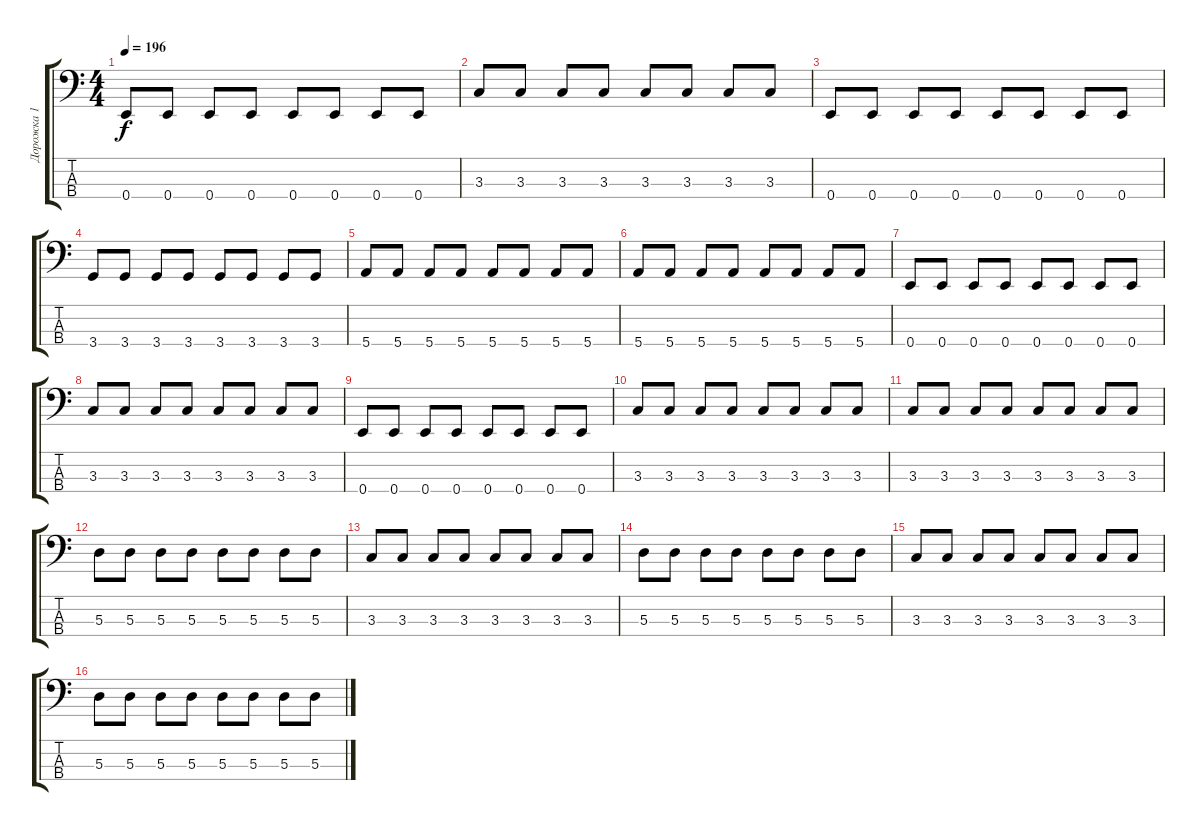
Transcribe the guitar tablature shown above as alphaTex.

\track ("Дорожка 1" "Дорожка 1") {instrument electricbassfinger}
\staff {score tabs}
\tuning (G2 D2 A1 E1) {hide}
\ts (4 4)
\tempo 196
\clef f4
\ks c
0.4.8{dy f} 0.4.8 0.4.8 0.4.8 0.4.8 0.4.8 0.4.8 0.4.8 |
3.3.8 3.3.8 3.3.8 3.3.8 3.3.8 3.3.8 3.3.8 3.3.8 |
0.4.8 0.4.8 0.4.8 0.4.8 0.4.8 0.4.8 0.4.8 0.4.8 |
3.4.8 3.4.8 3.4.8 3.4.8 3.4.8 3.4.8 3.4.8 3.4.8 |
5.4.8 5.4.8 5.4.8 5.4.8 5.4.8 5.4.8 5.4.8 5.4.8 |
5.4.8 5.4.8 5.4.8 5.4.8 5.4.8 5.4.8 5.4.8 5.4.8 |
0.4.8 0.4.8 0.4.8 0.4.8 0.4.8 0.4.8 0.4.8 0.4.8 |
3.3.8 3.3.8 3.3.8 3.3.8 3.3.8 3.3.8 3.3.8 3.3.8 |
0.4.8 0.4.8 0.4.8 0.4.8 0.4.8 0.4.8 0.4.8 0.4.8 |
3.3.8 3.3.8 3.3.8 3.3.8 3.3.8 3.3.8 3.3.8 3.3.8 |
3.3.8 3.3.8 3.3.8 3.3.8 3.3.8 3.3.8 3.3.8 3.3.8 |
5.3.8 5.3.8 5.3.8 5.3.8 5.3.8 5.3.8 5.3.8 5.3.8 |
3.3.8 3.3.8 3.3.8 3.3.8 3.3.8 3.3.8 3.3.8 3.3.8 |
5.3.8 5.3.8 5.3.8 5.3.8 5.3.8 5.3.8 5.3.8 5.3.8 |
3.3.8 3.3.8 3.3.8 3.3.8 3.3.8 3.3.8 3.3.8 3.3.8 |
5.3.8 5.3.8 5.3.8 5.3.8 5.3.8 5.3.8 5.3.8 5.3.8
